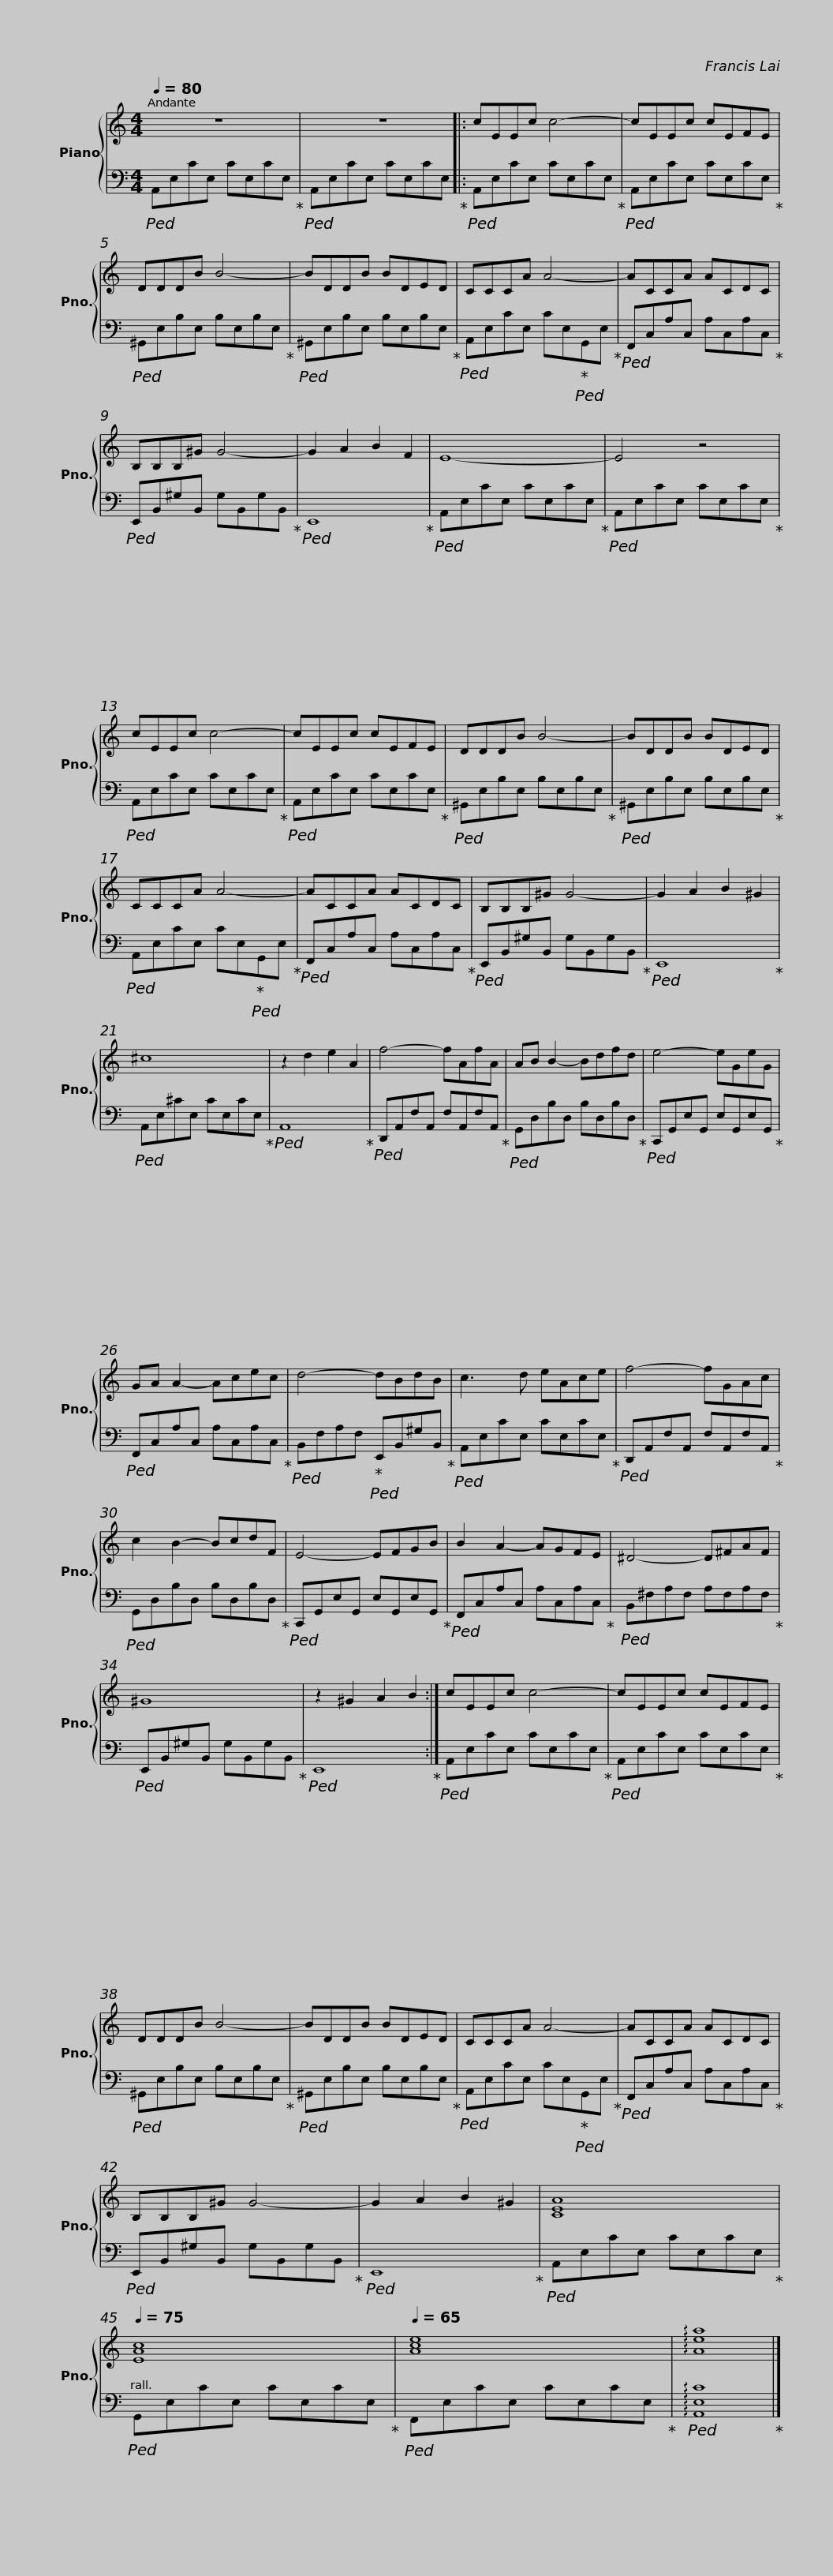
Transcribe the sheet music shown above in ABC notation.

X:1
%%score { 1 | 2 }
L:1/8
Q:1/4=80
M:4/4
I:linebreak $
K:C
V:1 treble
V:2 bass
V:1
 z8 | z8 |: cEEc c4- | cEEc cEFE |$ DDDB B4- | %5
 BDDB BDED | CCCA A4- | ACCA ACDC |$ B,B,B,^G G4- | G2 A2 B2 F2 | %10
 E8- | E4 z4 | cEEc c4- |$ cEEc cEFE | DDDB B4- | %15
 BDDB BDED | CCCA A4- |$ ACCA ACDC | B,B,B,^G G4- | G2 A2 B2 ^G2 | %20
 ^c8 | z2 d2 e2 A2 |$ f4- fAfA | AB B2- Bdfd | e4- eGeG | %25
 GA A2- Acec |$ d4- dBdB | c3 d eAce | f4- fGAc | c2 B2- BcdF | %30
 E4- EFGB |$ B2 A2- AGFE | ^D4- D^FAF | ^G8 | z2 ^G2 A2 B2 :| %35
 cEEc c4- |$ cEEc cEFE | DDDB B4- | BDDB BDED | CCCA A4- | %40
 ACCA ACDC |$ B,B,B,^G G4- | G2 A2 B2 ^G2 | [CEA]8 |[Q:1/4=75] [EAc]8 | %45
[Q:1/4=65] [Ace]8 | !arpeggio![Aea]8 |] %47
V:2
!ped! A,,E,CE, CE,CE,!ped-up! |!ped! A,,E,CE, CE,CE,!ped-up! |:!ped! A,,E,CE, CE,CE,!ped-up! |!ped! A,,E,CE, CE,CE,!ped-up! |$!ped! ^G,,E,B,E, B,E,B,E,!ped-up! | %5
!ped! ^G,,E,B,E, B,E,B,E,!ped-up! |!ped! A,,E,CE, CE,!ped-up!!ped!G,,E,!ped-up! |!ped! F,,C,A,C, A,C,A,C,!ped-up! |$!ped! E,,B,,^G,B,, G,B,,G,B,,!ped-up! |!ped! E,,8!ped-up! | %10
!ped! A,,E,CE, CE,CE,!ped-up! |!ped! A,,E,CE, CE,CE,!ped-up! |!ped! A,,E,CE, CE,CE,!ped-up! |$!ped! A,,E,CE, CE,CE,!ped-up! |!ped! ^G,,E,B,E, B,E,B,E,!ped-up! | %15
!ped! ^G,,E,B,E, B,E,B,E,!ped-up! |!ped! A,,E,CE, CE,!ped-up!!ped!G,,E,!ped-up! |$!ped! F,,C,A,C, A,C,A,C,!ped-up! |!ped! E,,B,,^G,B,, G,B,,G,B,,!ped-up! |!ped! E,,8!ped-up! | %20
!ped! A,,E,^CE, CE,CE,!ped-up! |!ped! A,,8!ped-up! |$!ped! D,,A,,F,A,, F,A,,F,A,,!ped-up! |!ped! G,,D,B,D, B,D,B,D,!ped-up! |!ped! C,,G,,E,G,, E,G,,E,G,,!ped-up! | %25
!ped! F,,C,A,C, A,C,A,C,!ped-up! |$!ped! B,,F,A,F,!ped-up!!ped! E,,B,,^G,B,,!ped-up! |!ped! A,,E,CE, CE,CE,!ped-up! |!ped! D,,A,,F,A,, F,A,,F,A,,!ped-up! |!ped! G,,D,B,D, B,D,B,D,!ped-up! | %30
!ped! C,,G,,E,G,, E,G,,E,G,,!ped-up! |$!ped! F,,C,A,C, A,C,A,C,!ped-up! |!ped! B,,^F,A,F, A,F,A,F,!ped-up! |!ped! E,,B,,^G,B,, G,B,,G,B,,!ped-up! |!ped! E,,8!ped-up! :| %35
!ped! A,,E,CE, CE,CE,!ped-up! |$!ped! A,,E,CE, CE,CE,!ped-up! |!ped! ^G,,E,B,E, B,E,B,E,!ped-up! |!ped! ^G,,E,B,E, B,E,B,E,!ped-up! |!ped! A,,E,CE, CE,!ped-up!!ped!G,,E,!ped-up! | %40
!ped! F,,C,A,C, A,C,A,C,!ped-up! |$!ped! E,,B,,^G,B,, G,B,,G,B,,!ped-up! |!ped! E,,8!ped-up! |!ped! A,,E,CE, CE,CE,!ped-up! |!ped! G,,E,CE, CE,CE,!ped-up! | %45
!ped! F,,E,CE, CE,CE,!ped-up! |!ped! !arpeggio![A,,E,C]8!ped-up! |] %47
